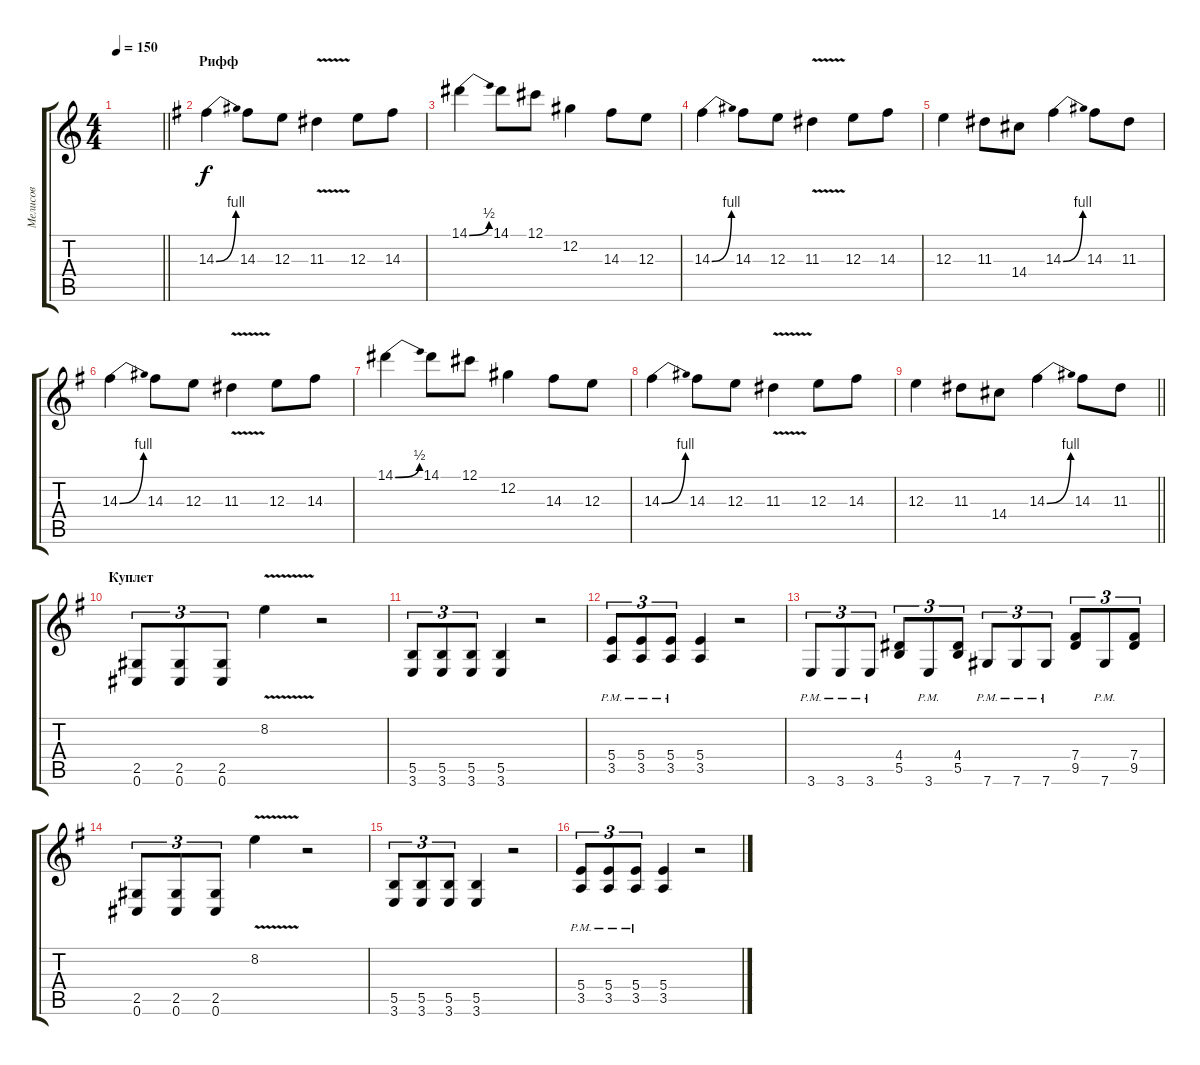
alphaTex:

\track ("Мелисов" "Мелисов") {instrument distortionguitar}
\staff {score tabs}
\tuning (Db4 Ab3 E3 B2 Gb2 Db2) {hide}
\ts (4 4)
\tempo 150
\clef g2
\barLineRight lightlight
\ks c
|
\section ("" "Рифф")
\ks g
14.3{be (bend 0 0 60 4)}.4 14.3.8 12.3.8 11.3{v}.4 12.3.8 14.3.8 |
14.1{be (bend 0 0 60 2)}.4 14.1.8 12.1.8 12.2.4 14.3.8 12.3.8 |
14.3{be (bend 0 0 60 4)}.4 14.3.8 12.3.8 11.3{v}.4 12.3.8 14.3.8 |
12.3.4 11.3.8 14.4.8 14.3{be (bend 0 0 60 4)}.4 14.3.8 11.3.8 |
14.3{be (bend 0 0 60 4)}.4 14.3.8 12.3.8 11.3{v}.4 12.3.8 14.3.8 |
14.1{be (bend 0 0 60 2)}.4 14.1.8 12.1.8 12.2.4 14.3.8 12.3.8 |
14.3{be (bend 0 0 60 4)}.4 14.3.8 12.3.8 11.3{v}.4 12.3.8 14.3.8 |
\barLineRight lightlight
12.3.4 11.3.8 14.4.8 14.3{be (bend 0 0 60 4)}.4 14.3.8 11.3.8 |
\section ("" "Куплет")
(2.5 0.6).8{tu (3 2)} (2.5 0.6).8{tu (3 2)} (2.5 0.6).8{tu (3 2)} 8.2{v}.4 r.2 |
(5.5 3.6).8{tu (3 2)} (5.5 3.6).8{tu (3 2)} (5.5 3.6).8{tu (3 2)} (5.5 3.6).4 r.2 |
(5.4{pm} 3.5{pm}).8{tu (3 2)} (5.4{pm} 3.5{pm}).8{tu (3 2)} (5.4{pm} 3.5{pm}).8{tu (3 2)} (5.4 3.5).4 r.2 |
3.6{pm}.8{tu (3 2)} 3.6{pm}.8{tu (3 2)} 3.6{pm}.8{tu (3 2)} (4.4 5.5).8{tu (3 2)} 3.6{pm}.8{tu (3 2)} (4.4 5.5).8{tu (3 2)} 7.6{pm}.8{tu (3 2)} 7.6{pm}.8{tu (3 2)} 7.6{pm}.8{tu (3 2)} (7.4 9.5).8{tu (3 2)} 7.6{pm}.8{tu (3 2)} (7.4 9.5).8{tu (3 2)} |
(2.5 0.6).8{tu (3 2)} (2.5 0.6).8{tu (3 2)} (2.5 0.6).8{tu (3 2)} 8.2{v}.4 r.2 |
(5.5 3.6).8{tu (3 2)} (5.5 3.6).8{tu (3 2)} (5.5 3.6).8{tu (3 2)} (5.5 3.6).4 r.2 |
(5.4{pm} 3.5{pm}).8{tu (3 2)} (5.4{pm} 3.5{pm}).8{tu (3 2)} (5.4{pm} 3.5{pm}).8{tu (3 2)} (5.4 3.5).4 r.2
